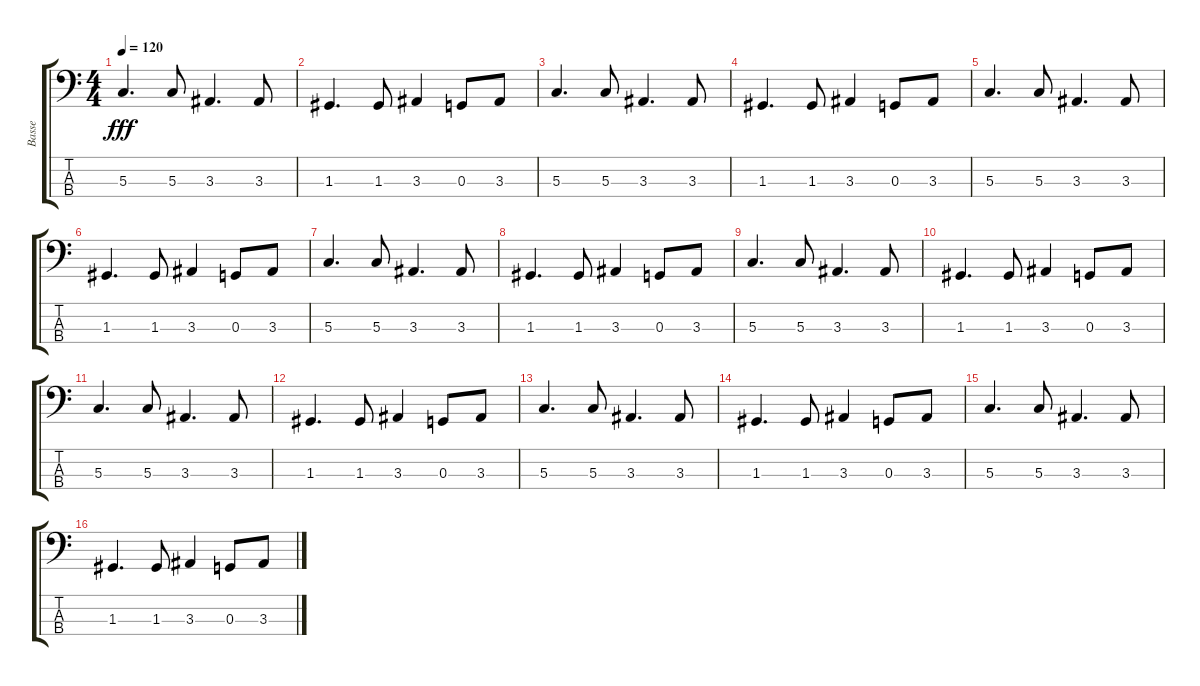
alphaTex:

\track ("Basse" "Basse") {instrument electricbassfinger}
\staff {score tabs}
\tuning (F2 C2 G1 C1) {hide}
\ts (4 4)
\tempo 120
\clef f4
\ks c
5.3.4{d dy fff} 5.3.8 3.3.4{d} 3.3.8 |
1.3.4{d} 1.3.8 3.3.4 0.3.8 3.3.8 |
5.3.4{d} 5.3.8 3.3.4{d} 3.3.8 |
1.3.4{d} 1.3.8 3.3.4 0.3.8 3.3.8 |
5.3.4{d} 5.3.8 3.3.4{d} 3.3.8 |
1.3.4{d} 1.3.8 3.3.4 0.3.8 3.3.8 |
5.3.4{d} 5.3.8 3.3.4{d} 3.3.8 |
1.3.4{d} 1.3.8 3.3.4 0.3.8 3.3.8 |
5.3.4{d} 5.3.8 3.3.4{d} 3.3.8 |
1.3.4{d} 1.3.8 3.3.4 0.3.8 3.3.8 |
5.3.4{d} 5.3.8 3.3.4{d} 3.3.8 |
1.3.4{d} 1.3.8 3.3.4 0.3.8 3.3.8 |
5.3.4{d} 5.3.8 3.3.4{d} 3.3.8 |
1.3.4{d} 1.3.8 3.3.4 0.3.8 3.3.8 |
5.3.4{d} 5.3.8 3.3.4{d} 3.3.8 |
1.3.4{d} 1.3.8 3.3.4 0.3.8 3.3.8
